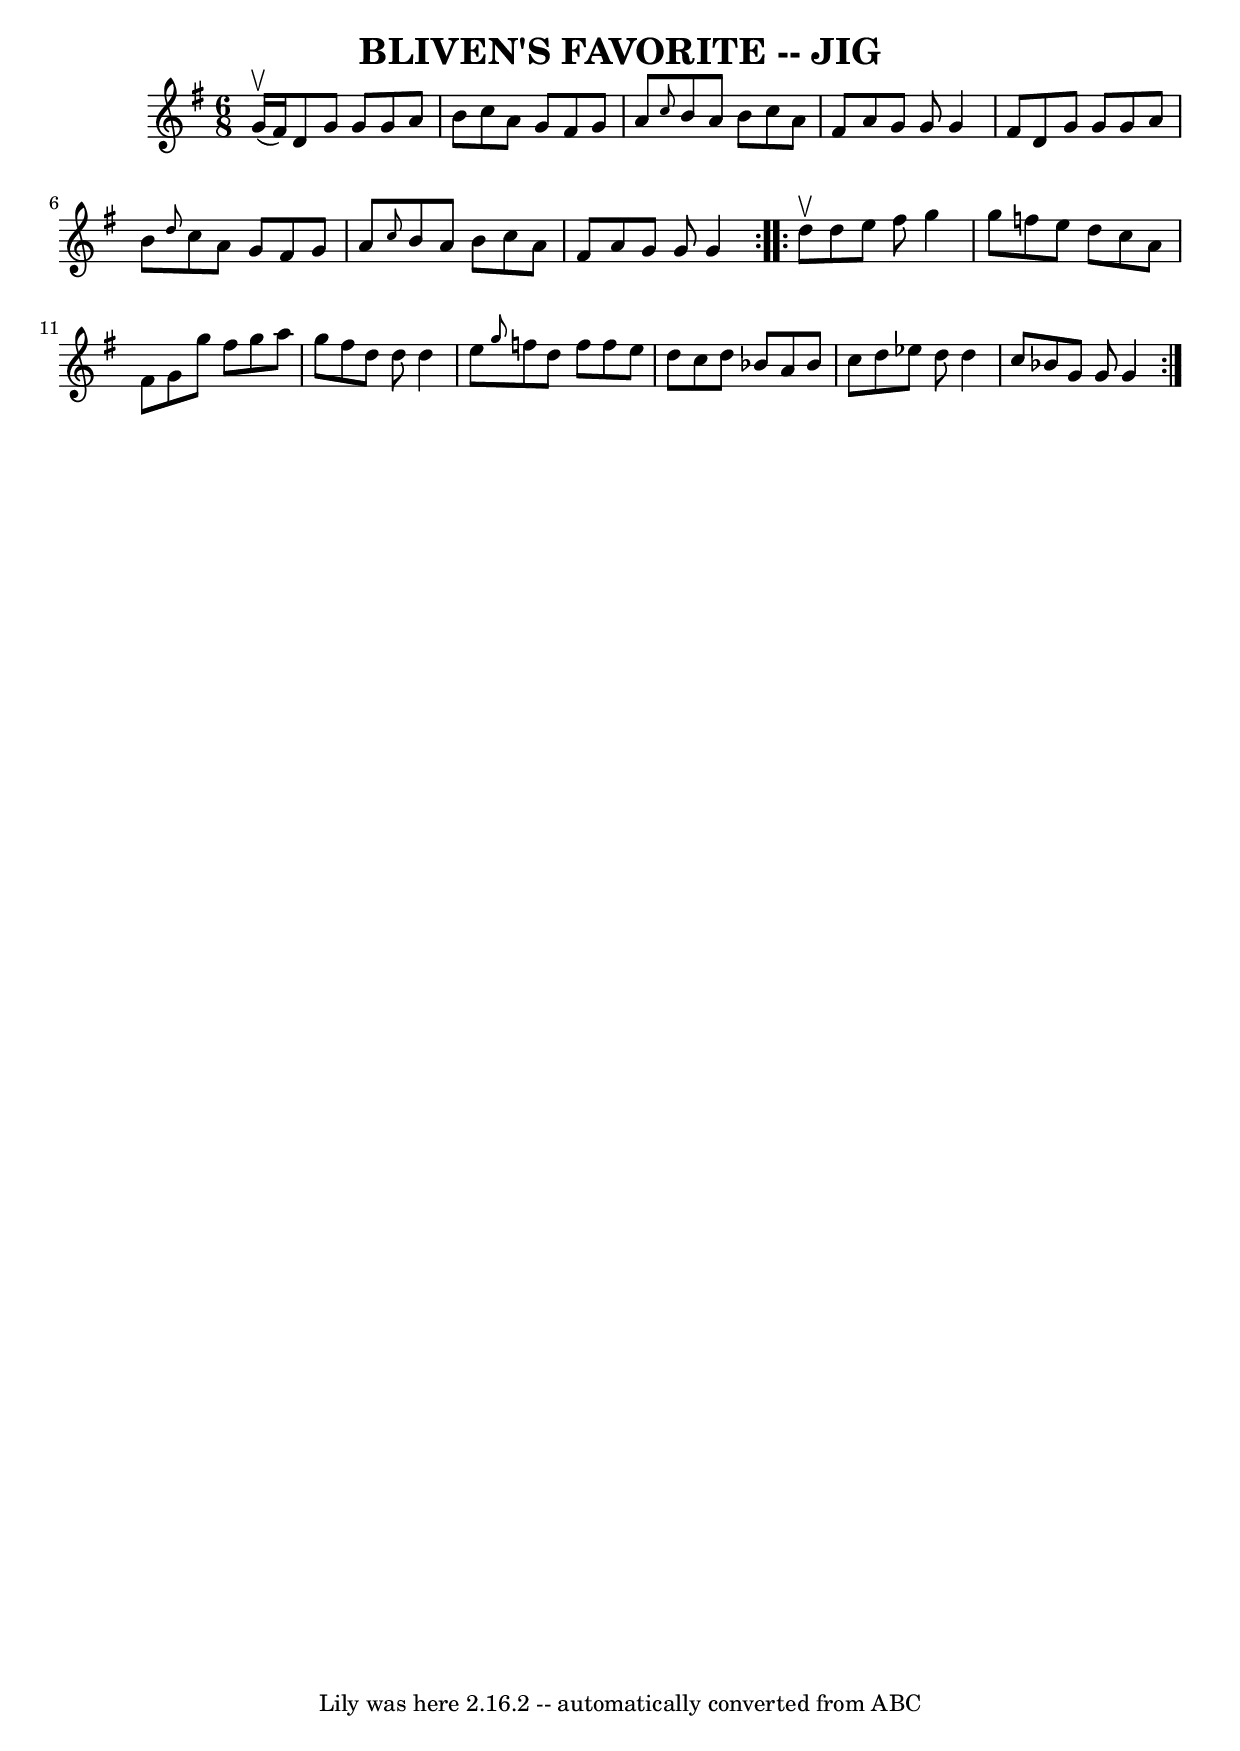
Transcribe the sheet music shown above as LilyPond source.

\version "2.16.2"
\include "Mammoth.ily"
\header {
	%% book = "Ryan's Mammoth Collection of Fiddle Tunes"
	crossRefNumber = "1"
	footnotes = ""
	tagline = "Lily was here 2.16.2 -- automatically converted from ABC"
	title = "BLIVEN'S FAVORITE -- JIG"
}
voicedefault =  {


\repeat volta 2 {
\time 6/8 
\key g \major g'16 (^\upbow fis'16)       |
 d'8    
g'8 g'8 g'8 a'8 b'8    |
 c''8 a'8 g'8 fis'8    
g'8 a'8    |
 \grace { c''8  } b'8 a'8 b'8 c''8 a'8   
 fis'8    |
 a'8 g'8 g'8 g'4 fis'8        |
 d'8    
g'8 g'8 g'8 a'8 b'8    |
 \grace { d''8  } c''8 a'8   
 g'8 fis'8 g'8 a'8    |
 \grace { c''8  } b'8 a'8 b'8 
 c''8 a'8 fis'8    |
 a'8 g'8 g'8 g'4    }     
\repeat volta 2 { d''8^\upbow       |
 d''8 e''8 fis''8    
g''4 g''8    |
 f''8 e''8 d''8 c''8 a'8 fis'8    
|
 g'8 g''8 fis''8 g''8 a''8 g''8    |
 fis''8   
 d''8 d''8 d''4 e''8        |
 \grace { g''8  } f''8    
d''8 f''8 f''8 e''8 d''8    |
 c''8 d''8 bes'8 a'8 
 bes'8 c''8    |
 d''8 ees''8 d''8 d''4 c''8    
|
 bes'8 g'8 g'8 g'4    }   
}

\score{
    <<

	\context Staff="default"
	{
	    \voicedefault 
	}

    >>
	\layout {
	}
	\midi {}
}
